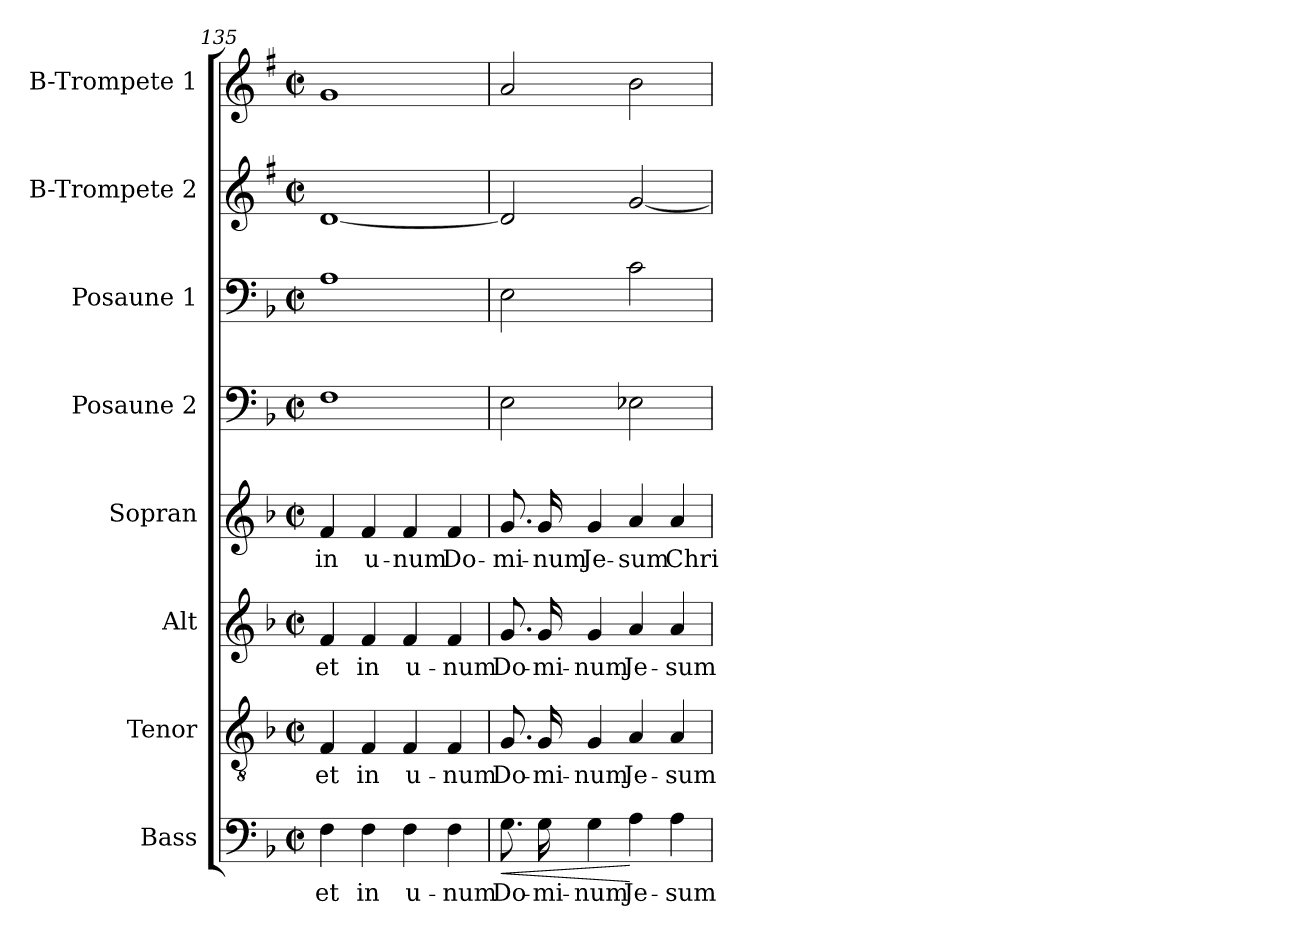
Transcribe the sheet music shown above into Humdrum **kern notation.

**kern	**text	**dynam	**kern	**text	**kern	**text	**kern	**text	**kern	**kern	**kern	**kern
*part8	*part8	*part8	*part7	*part7	*part6	*part6	*part5	*part5	*part4	*part3	*part2	*part1
*staff8	*staff8	*staff8	*staff7	*staff7	*staff6	*staff6	*staff5	*staff5	*staff4	*staff3	*staff2	*staff1
*I"Bass	*	*	*I"Tenor	*	*I"Alt	*	*I"Sopran	*	*I"Posaune 2	*I"Posaune 1	*I"B-Trompete 2	*I"B-Trompete 1
*I'B.	*	*	*I'T.	*	*I'A.	*	*I'S.	*	*I'Pos. 2	*I'Pos. 1	*I'B Trp. 2	*I'B Trp. 1
*clefF4	*	*	*clefGv2	*	*clefG2	*	*clefG2	*	*clefF4	*clefF4	*clefG2	*clefG2
*	*	*	*	*	*	*	*	*	*	*	*ITrd1c2	*ITrd1c2
*k[b-]	*	*	*k[b-]	*	*k[b-]	*	*k[b-]	*	*k[b-]	*k[b-]	*k[b-]	*k[b-]
*F:	*	*	*F:	*	*F:	*	*F:	*	*F:	*F:	*F:	*F:
*M2/2	*	*	*M2/2	*	*M2/2	*	*M2/2	*	*M2/2	*M2/2	*M2/2	*M2/2
*met(c|)	*	*	*met(c|)	*	*met(c|)	*	*met(c|)	*	*met(c|)	*met(c|)	*met(c|)	*met(c|)
=135	=135	=135	=135	=135	=135	=135	=135	=135	=135	=135	=135	=135
!	!LO:LY:b	!	!	!LO:LY:b	!	!LO:LY:b	!	!LO:LY:b	!	!	!	!
4F\	et	.	4F/	et	4f/	et	4f/	in	1F	1A	[1c	1f
!	!LO:LY:b	!	!	!LO:LY:b	!	!LO:LY:b	!	!LO:LY:b	!	!	!	!
4F\	in	.	4F/	in	4f/	in	4f/	u-	.	.	.	.
!	!LO:LY:b	!	!	!LO:LY:b	!	!LO:LY:b	!	!LO:LY:b	!	!	!	!
4F\	u-	.	4F/	u-	4f/	u-	4f/	-num	.	.	.	.
!	!LO:LY:b	!	!	!LO:LY:b	!	!LO:LY:b	!	!LO:LY:b	!	!	!	!
4F\	-num	.	4F/	-num	4f/	-num	4f/	Do-	.	.	.	.
=136	=136	=136	=136	=136	=136	=136	=136	=136	=136	=136	=136	=136
!	!LO:LY:b	!LO:HP:b	!	!LO:LY:b	!	!LO:LY:b	!	!LO:LY:b	!	!	!	!
8.G\	Do-	<	8.G/	Do-	8.g/	Do-	8.g/	-mi-	2E\	2E\	2c/]	2g/
!	!LO:LY:b	!	!	!LO:LY:b	!	!LO:LY:b	!	!LO:LY:b	!	!	!	!
16G\	-mi-	.	16G/	-mi-	16g/	-mi-	16g/	-num	.	.	.	.
!	!LO:LY:b	!	!	!LO:LY:b	!	!LO:LY:b	!	!LO:LY:b	!	!	!	!
4G\	-num	.	4G/	-num	4g/	-num	4g/	Je-	.	.	.	.
!	!LO:LY:b	!	!	!LO:LY:b	!	!LO:LY:b	!	!LO:LY:b	!	!	!	!
4A\	Je-	[	4A/	Je-	4a/	Je-	4a/	-sum	2E-X\	2c\	[2f/	2a\
!	!LO:LY:b	!	!	!LO:LY:b	!	!LO:LY:b	!	!LO:LY:b	!	!	!	!
4A\	-sum	.	4A/	-sum	4a/	-sum	4a/	Chri-	.	.	.	.
=	=	=	=	=	=	=	=	=	=	=	=	=
*-	*-	*-	*-	*-	*-	*-	*-	*-	*-	*-	*-	*-
